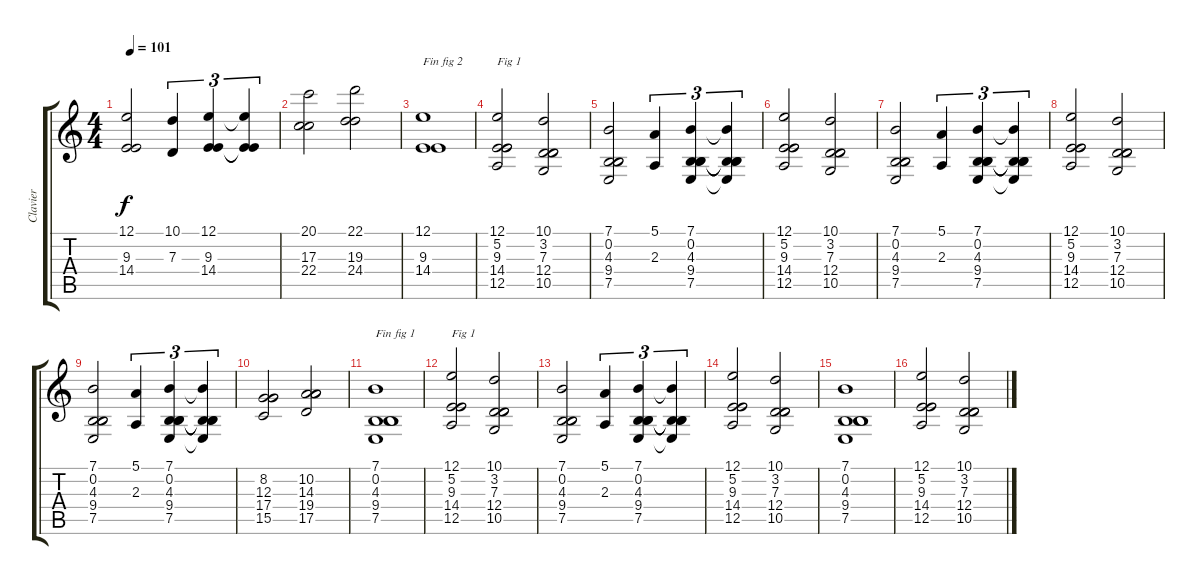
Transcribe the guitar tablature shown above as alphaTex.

\track ("Clavier" "Clavier") {instrument harmonica}
\staff {score tabs}
\tuning (E4 B3 G3 D3 A2 E2) {hide}
\ts (4 4)
\tempo 101
\clef g2
\ks c
(12.1 9.3 14.4).2{dy f} (10.1 7.3).4{tu (3 2)} (12.1 9.3 14.4).4{tu (3 2)} (12.1{t} 9.3{t} 14.4{t}).4{tu (3 2)} |
(20.1 17.3 22.4).2 (22.1 19.3 24.4).2 |
(12.1 9.3 14.4).1{txt "Fin fig 2"} |
(12.1 5.2 9.3 14.4 12.5).2{txt "Fig 1"} (10.1 3.2 7.3 12.4 10.5).2 |
(7.1 0.2 4.3 9.4 7.5).2 (5.1 2.3).4{tu (3 2)} (7.1 0.2 4.3 9.4 7.5).4{tu (3 2)} (7.1{t} 0.2{t} 4.3{t} 9.4{t} 7.5{t}).4{tu (3 2)} |
(12.1 5.2 9.3 14.4 12.5).2 (10.1 3.2 7.3 12.4 10.5).2 |
(7.1 0.2 4.3 9.4 7.5).2 (5.1 2.3).4{tu (3 2)} (7.1 0.2 4.3 9.4 7.5).4{tu (3 2)} (7.1{t} 0.2{t} 4.3{t} 9.4{t} 7.5{t}).4{tu (3 2)} |
(12.1 5.2 9.3 14.4 12.5).2 (10.1 3.2 7.3 12.4 10.5).2 |
(7.1 0.2 4.3 9.4 7.5).2 (5.1 2.3).4{tu (3 2)} (7.1 0.2 4.3 9.4 7.5).4{tu (3 2)} (7.1{t} 0.2{t} 4.3{t} 9.4{t} 7.5{t}).4{tu (3 2)} |
(8.2 12.3 17.4 15.5).2 (10.2 14.3 19.4 17.5).2 |
(7.1 0.2 4.3 9.4 7.5).1{txt "Fin fig 1"} |
(12.1 5.2 9.3 14.4 12.5).2{txt "Fig 1"} (10.1 3.2 7.3 12.4 10.5).2 |
(7.1 0.2 4.3 9.4 7.5).2 (5.1 2.3).4{tu (3 2)} (7.1 0.2 4.3 9.4 7.5).4{tu (3 2)} (7.1{t} 0.2{t} 4.3{t} 9.4{t} 7.5{t}).4{tu (3 2)} |
(12.1 5.2 9.3 14.4 12.5).2 (10.1 3.2 7.3 12.4 10.5).2 |
(7.1 0.2 4.3 9.4 7.5).1 |
(12.1 5.2 9.3 14.4 12.5).2 (10.1 3.2 7.3 12.4 10.5).2
